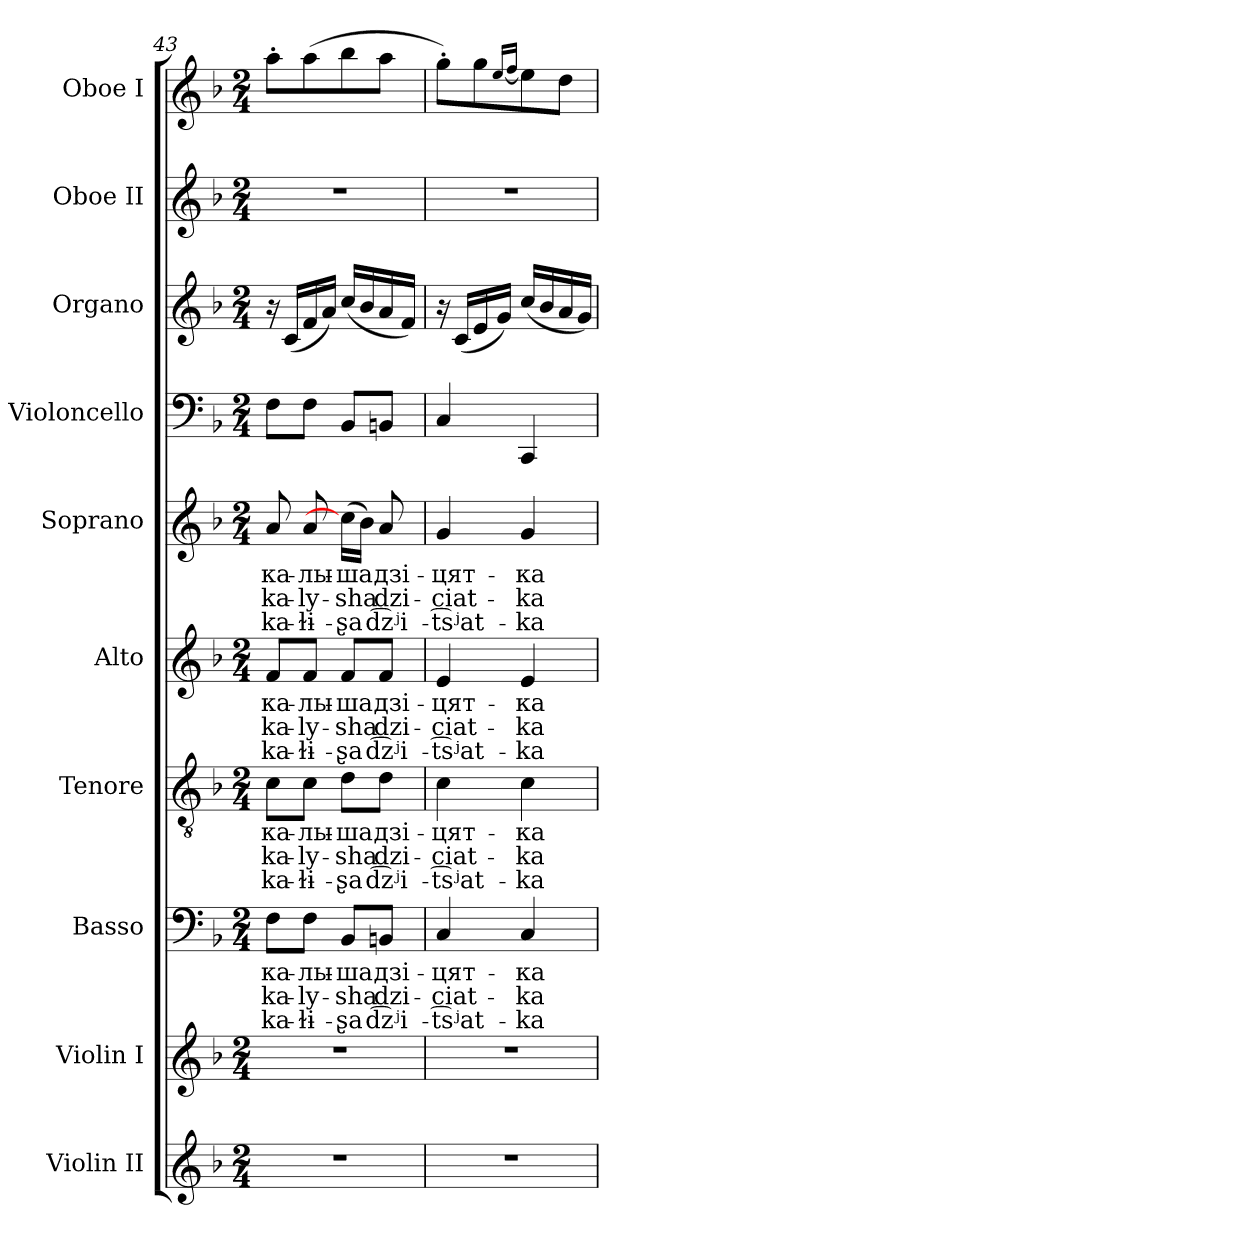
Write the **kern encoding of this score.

**kern	**kern	**kern	**text	**text	**text	**kern	**text	**text	**text	**kern	**text	**text	**text	**kern	**text	**text	**text	**kern	**kern	**kern	**kern
*part10	*part9	*part8	*part8	*part8	*part8	*part7	*part7	*part7	*part7	*part6	*part6	*part6	*part6	*part5	*part5	*part5	*part5	*part4	*part3	*part2	*part1
*staff10	*staff9	*staff8	*staff8	*staff8	*staff8	*staff7	*staff7	*staff7	*staff7	*staff6	*staff6	*staff6	*staff6	*staff5	*staff5	*staff5	*staff5	*staff4	*staff3	*staff2	*staff1
*I"Violin II	*I"Violin I	*I"Basso	*	*	*	*I"Tenore	*	*	*	*I"Alto	*	*	*	*I"Soprano	*	*	*	*I"Violoncello	*I"Organo	*I"Oboe II	*I"Oboe I
*	*	*	*	*	*	*	*	*	*	*I'A.	*	*	*	*	*	*	*	*	*	*	*
*clefG2	*clefG2	*clefF4	*	*	*	*clefGv2	*	*	*	*clefG2	*	*	*	*clefG2	*	*	*	*clefF4	*clefG2	*clefG2	*clefG2
*	*	*	*	*	*	*ITrd7c12	*	*	*	*	*	*	*	*	*	*	*	*	*	*	*
*k[b-]	*k[b-]	*k[b-]	*	*	*	*k[b-]	*	*	*	*k[b-]	*	*	*	*k[b-]	*	*	*	*k[b-]	*k[b-]	*k[b-]	*k[b-]
*F:	*F:	*F:	*	*	*	*F:	*	*	*	*F:	*	*	*	*F:	*	*	*	*F:	*F:	*F:	*F:
*M2/4	*M2/4	*M2/4	*	*	*	*M2/4	*	*	*	*M2/4	*	*	*	*M2/4	*	*	*	*M2/4	*M2/4	*M2/4	*M2/4
=43	=43	=43	=43	=43	=43	=43	=43	=43	=43	=43	=43	=43	=43	=43	=43	=43	=43	=43	=43	=43	=43
!LO:N:vis=1	!LO:N:vis=1	!	!	!	!	!	!	!	!	!	!	!	!	!	!	!	!	!	!	!	!
!	!	!	!LO:LY:b:color=#000000	!LO:LY:b:color=#000000	!LO:LY:b:color=#000000	!	!	!	!	!	!	!	!	!	!	!	!	!	!	!	!
!	!	!	!	!	!	!	!LO:LY:b:color=#000000	!LO:LY:b:color=#000000	!LO:LY:b:color=#000000	!	!	!	!	!	!	!	!	!	!	!	!
!	!	!	!	!	!	!	!	!	!	!	!LO:LY:b:color=#000000	!LO:LY:b:color=#000000	!LO:LY:b:color=#000000	!	!	!	!	!	!	!	!
!	!	!	!	!	!	!	!	!	!	!	!	!	!	!	!LO:LY:b:color=#000000	!LO:LY:b:color=#000000	!LO:LY:b:color=#000000	!	!	!LO:N:vis=1	!
2r	2r	8Fi\L	ка-	ka-	ka-	8Ci\L	ка-	ka-	ka-	8fi/L	ка-	ka-	ka-	8ai/	ка-	ka-	ka-	8Fi\L	16r	2r	8aa'i\L
.	.	.	.	.	.	.	.	.	.	.	.	.	.	.	.	.	.	.	(16ci/LL	.	.
!	!	!	!LO:LY:b:color=#000000	!LO:LY:b:color=#000000	!LO:LY:b:color=#000000	!	!	!	!	!	!	!	!	!	!	!	!	!	!	!	!
!	!	!	!	!	!	!	!LO:LY:b:color=#000000	!LO:LY:b:color=#000000	!LO:LY:b:color=#000000	!	!	!	!	!	!	!	!	!	!	!	!
!	!	!	!	!	!	!	!	!	!	!	!LO:LY:b:color=#000000	!LO:LY:b:color=#000000	!LO:LY:b:color=#000000	!	!	!	!	!	!	!	!
!	!	!	!	!	!	!	!	!	!	!	!	!	!	!	!LO:LY:b:color=#000000	!LO:LY:b:color=#000000	!LO:LY:b:color=#000000	!	!	!	!
.	.	8Fi\J	-лы-	-ly-	-ɫɨ-	8Ci\J	-лы-	-ly-	-ɫɨ-	8fi/J	-лы-	-ly-	-ɫɨ-	8ai/	-лы-	-ly-	-ɫɨ-	8Fi\J	16fi/	.	(8aai\
.	.	.	.	.	.	.	.	.	.	.	.	.	.	.	.	.	.	.	16ai/JJ)	.	.
!	!	!	!LO:LY:b:color=#000000	!LO:LY:b:color=#000000	!LO:LY:b:color=#000000	!	!	!	!	!	!	!	!	!	!	!	!	!	!	!	!
!	!	!	!	!	!	!	!LO:LY:b:color=#000000	!LO:LY:b:color=#000000	!LO:LY:b:color=#000000	!	!	!	!	!	!	!	!	!	!	!	!
!	!	!	!	!	!	!	!	!	!	!	!LO:LY:b:color=#000000	!LO:LY:b:color=#000000	!LO:LY:b:color=#000000	!	!	!	!	!	!	!	!
!	!	!	!	!	!	!	!	!	!	!	!	!	!	!	!LO:LY:b:color=#000000	!LO:LY:b:color=#000000	!LO:LY:b:color=#000000	!	!	!	!
.	.	8BB-i/L	-ша	-sha	-ʂa	8Di\L	-ша	-sha	-ʂa	8fi/L	-ша	-sha	-ʂa	(16cci\LL]	-ша	-sha	-ʂa	8BB-i/L	(16cci/LL	.	8bb-i\
.	.	.	.	.	.	.	.	.	.	.	.	.	.	16b-i\JJ)	.	.	.	.	16b-i/	.	.
!	!	!	!LO:LY:b:color=#000000	!LO:LY:b:color=#000000	!LO:LY:b:color=#000000	!	!	!	!	!	!	!	!	!	!	!	!	!	!	!	!
!	!	!	!	!	!	!	!LO:LY:b:color=#000000	!LO:LY:b:color=#000000	!LO:LY:b:color=#000000	!	!	!	!	!	!	!	!	!	!	!	!
!	!	!	!	!	!	!	!	!	!	!	!LO:LY:b:color=#000000	!LO:LY:b:color=#000000	!LO:LY:b:color=#000000	!	!	!	!	!	!	!	!
!	!	!	!	!	!	!	!	!	!	!	!	!	!	!	!LO:LY:b:color=#000000	!LO:LY:b:color=#000000	!LO:LY:b:color=#000000	!	!	!	!
.	.	8BBni/J	дзі-	dzi-	d͡zʲi-	8Di\J	дзі-	dzi-	d͡zʲi-	8fi/J	дзі-	dzi-	d͡zʲi-	8ai/	дзі-	dzi-	d͡zʲi-	8BBni/J	16ai/	.	8aai\J
.	.	.	.	.	.	.	.	.	.	.	.	.	.	.	.	.	.	.	16fi/JJ)	.	.
=44	=44	=44	=44	=44	=44	=44	=44	=44	=44	=44	=44	=44	=44	=44	=44	=44	=44	=44	=44	=44	=44
!LO:N:vis=1	!LO:N:vis=1	!	!	!	!	!	!	!	!	!	!	!	!	!	!	!	!	!	!	!	!
!	!	!	!LO:LY:b:color=#000000	!LO:LY:b:color=#000000	!LO:LY:b:color=#000000	!	!	!	!	!	!	!	!	!	!	!	!	!	!	!	!
!	!	!	!	!	!	!	!LO:LY:b:color=#000000	!LO:LY:b:color=#000000	!LO:LY:b:color=#000000	!	!	!	!	!	!	!	!	!	!	!	!
!	!	!	!	!	!	!	!	!	!	!	!LO:LY:b:color=#000000	!LO:LY:b:color=#000000	!LO:LY:b:color=#000000	!	!	!	!	!	!	!	!
!	!	!	!	!	!	!	!	!	!	!	!	!	!	!	!LO:LY:b:color=#000000	!LO:LY:b:color=#000000	!LO:LY:b:color=#000000	!	!	!LO:N:vis=1	!
2r	2r	4Ci/	-цят-	-ciat-	-t͡sʲat-	4Ci\	-цят-	-ciat-	-t͡sʲat-	4ei/	-цят-	-ciat-	-t͡sʲat-	4gi/	-цят-	-ciat-	-t͡sʲat-	4Ci/	16r	2r	8gg'i\L)
.	.	.	.	.	.	.	.	.	.	.	.	.	.	.	.	.	.	.	(16ci/LL	.	.
.	.	.	.	.	.	.	.	.	.	.	.	.	.	.	.	.	.	.	16ei/	.	8ggi\
.	.	.	.	.	.	.	.	.	.	.	.	.	.	.	.	.	.	.	16gi/JJ)	.	.
.	.	.	.	.	.	.	.	.	.	.	.	.	.	.	.	.	.	.	.	.	[>16qeei/LL
.	.	.	.	.	.	.	.	.	.	.	.	.	.	.	.	.	.	.	.	.	16qffi/JJ
!	!	!	!LO:LY:b:color=#000000	!LO:LY:b:color=#000000	!LO:LY:b:color=#000000	!	!	!	!	!	!	!	!	!	!	!	!	!	!	!	!
!	!	!	!	!	!	!	!LO:LY:b:color=#000000	!LO:LY:b:color=#000000	!LO:LY:b:color=#000000	!	!	!	!	!	!	!	!	!	!	!	!
!	!	!	!	!	!	!	!	!	!	!	!LO:LY:b:color=#000000	!LO:LY:b:color=#000000	!LO:LY:b:color=#000000	!	!	!	!	!	!	!	!
!	!	!	!	!	!	!	!	!	!	!	!	!	!	!	!LO:LY:b:color=#000000	!LO:LY:b:color=#000000	!LO:LY:b:color=#000000	!	!	!	!
.	.	4Ci/	-ка	-ka	-ka	4Ci\	-ка	-ka	-ka	4ei/	-ка	-ka	-ka	4gi/	-ка	-ka	-ka	4CCi/	(16cci/LL	.	8eei\]
.	.	.	.	.	.	.	.	.	.	.	.	.	.	.	.	.	.	.	16b-i/	.	.
.	.	.	.	.	.	.	.	.	.	.	.	.	.	.	.	.	.	.	16ai/	.	8ddi\J
.	.	.	.	.	.	.	.	.	.	.	.	.	.	.	.	.	.	.	16gi/JJ)	.	.
=	=	=	=	=	=	=	=	=	=	=	=	=	=	=	=	=	=	=	=	=	=
*-	*-	*-	*-	*-	*-	*-	*-	*-	*-	*-	*-	*-	*-	*-	*-	*-	*-	*-	*-	*-	*-
